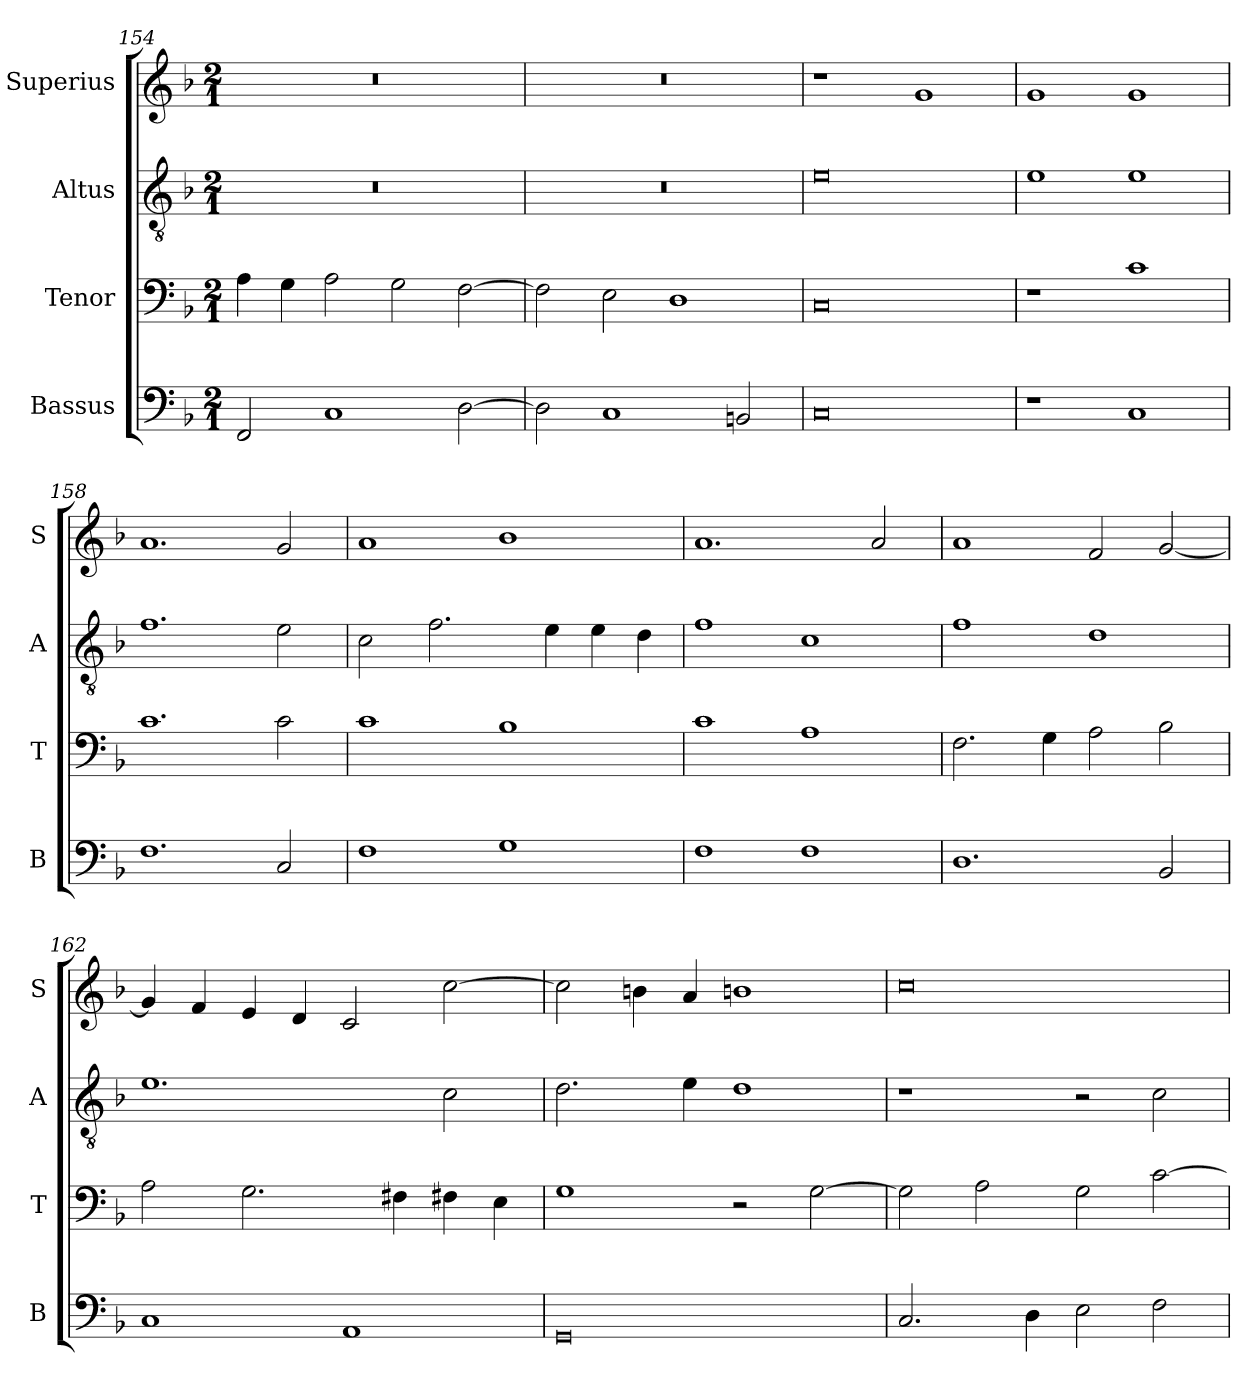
**kern	**kern	**kern	**kern
*part4	*part3	*part2	*part1
*staff4	*staff3	*staff2	*staff1
*I"Bassus	*I"Tenor	*I"Altus	*I"Superius
*I'B	*I'T	*I'A	*I'S
*clefF4	*clefF4	*clefGv2	*clefG2
*k[b-]	*k[b-]	*k[b-]	*k[b-]
*F:	*F:	*F:	*F:
*M2/1	*M2/1	*M2/1	*M2/1
=154	=154	=154	=154
2FF	4A	0r	0r
.	4G	.	.
1C	2A	.	.
.	2G	.	.
[2D	[2F	.	.
=155	=155	=155	=155
2D]	2F]	0r	0r
1C	2E	.	.
.	1D	.	.
2BBn	.	.	.
=156	=156	=156	=156
0C	0C	0e	1r
.	.	.	1g
=157	=157	=157	=157
1r	1r	1e	1g
1C	1c	1e	1g
=158	=158	=158	=158
1.F	1.c	1.f	1.a
2C	2c	2e	2g
=159	=159	=159	=159
1F	1c	2c	1a
.	.	2.f	.
1G	1B-	.	1b-
.	.	4e	.
.	.	4e	.
.	.	4d	.
=160	=160	=160	=160
1F	1c	1f	1.a
1F	1A	1c	.
.	.	.	2a
=161	=161	=161	=161
1.D	2.F	1f	1a
.	4G	.	.
.	2A	1d	2f
2BB-	2B-	.	[2g
=162	=162	=162	=162
1C	2A	1.e	4g]
.	.	.	4f
.	2.G	.	4e
.	.	.	4d
1AA	.	.	2c
.	4F#X	.	.
.	4F#X	2c	[2cc
.	4E	.	.
=163	=163	=163	=163
0GG	1G	2.d	2cc]
.	.	.	4bn
.	.	4e	4a
.	2r	1d	1bn
.	[2G	.	.
=164	=164	=164	=164
2.C	2G]	1r	0cc
.	2A	.	.
4D	.	.	.
2E	2G	2r	.
2F	[2c	2c	.
=	=	=	=
*-	*-	*-	*-
